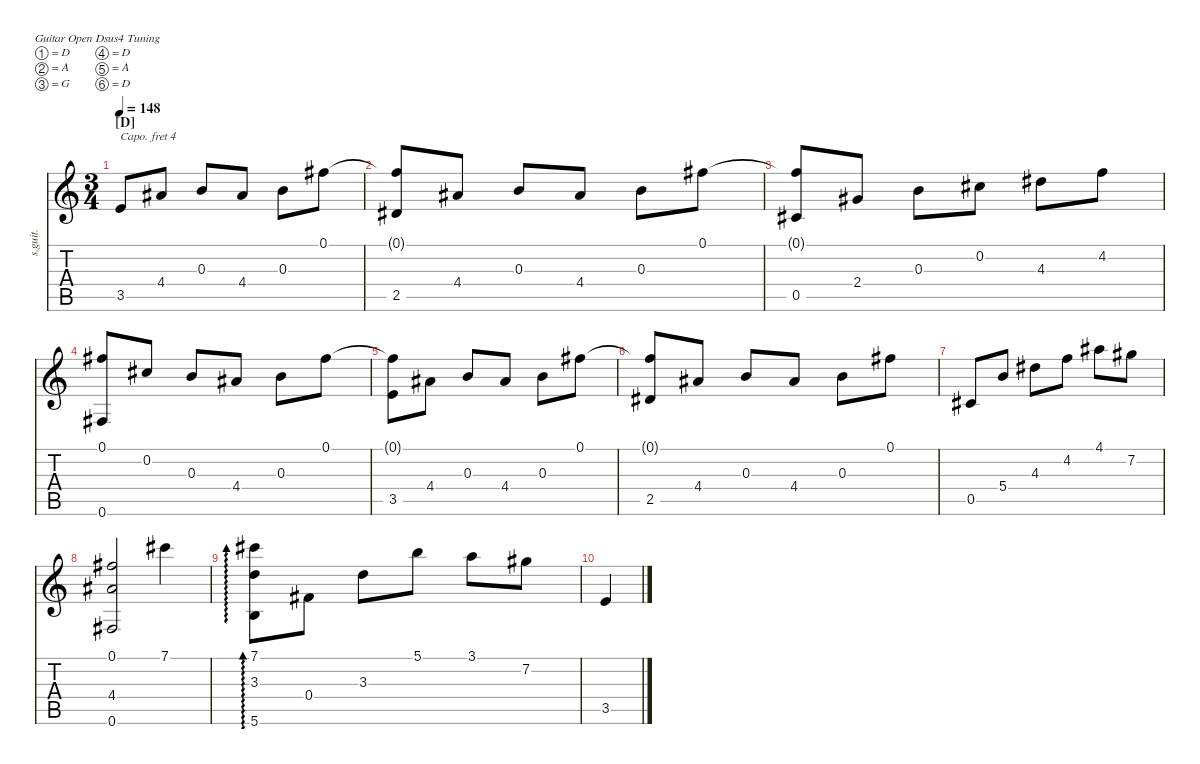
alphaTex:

\defaultSystemsLayout 4
\hideDynamics
\bracketExtendMode nobrackets
\track ("Steel Guitar" "s.guit.") {defaultSystemsLayout 4 instrument acousticguitarsteel}
\staff {score tabs}
\capo 4
\tuning (D4 A3 G3 D3 A2 D2)
\ts (3 4)
\section ("D" "")
\tempo 148
\clef g2
\ks c
3.5.8{dy mf beam Up} 4.4{acc #}.8{beam Up} 0.3.8{beam Up} 4.4{acc #}.8{beam Up} 0.3.8{beam Down} 0.1{acc #}.8{beam Down} |
(0.1{t acc #} 2.5{acc #}).8{beam Up} 4.4{acc #}.8{beam Up} 0.3.8{beam Up} 4.4{acc #}.8{beam Up} 0.3.8{beam Down} 0.1{acc #}.8{beam Down} |
(0.1{t acc #} 0.5{acc #}).8{beam Up} 2.4{acc #}.8{beam Up} 0.3.8{beam Down} 0.2{acc #}.8{beam Down} 4.3{acc #}.8{beam Down} 4.2.8{beam Down} |
(0.1{acc #} 0.6{acc #}).8{beam Up} 0.2{acc #}.8{beam Up} 0.3.8{beam Up} 4.4{acc #}.8{beam Up} 0.3.8{beam Down} 0.1{acc #}.8{beam Down} |
(0.1{t acc #} 3.5).8{beam Down} 4.4{acc #}.8{beam Down} 0.3.8{beam Up} 4.4{acc #}.8{beam Up} 0.3.8{beam Down} 0.1{acc #}.8{beam Down} |
(0.1{t acc #} 2.5{acc #}).8{beam Up} 4.4{acc #}.8{beam Up} 0.3.8{beam Up} 4.4{acc #}.8{beam Up} 0.3.8{beam Down} 0.1{acc #}.8{beam Down} |
0.5{acc #}.8{beam Up} 5.4.8{beam Up} 4.3{acc #}.8{beam Down} 4.2.8{beam Down} 4.1{acc #}.8{beam Down} 7.2{acc #}.8{beam Down} |
(0.1{acc #} 0.6{acc #} 4.4{acc #}).2{beam Up} 7.1{acc #}.4{beam Down} |
(7.1{acc #} 5.6 3.3).8{ad 0 beam Down} 0.4{acc #}.8{beam Down} 3.3.8{beam Down} 5.1.8{beam Down} 3.1.8{beam Down} 7.2{acc #}.8{beam Down} |
3.5.4{beam Up}
